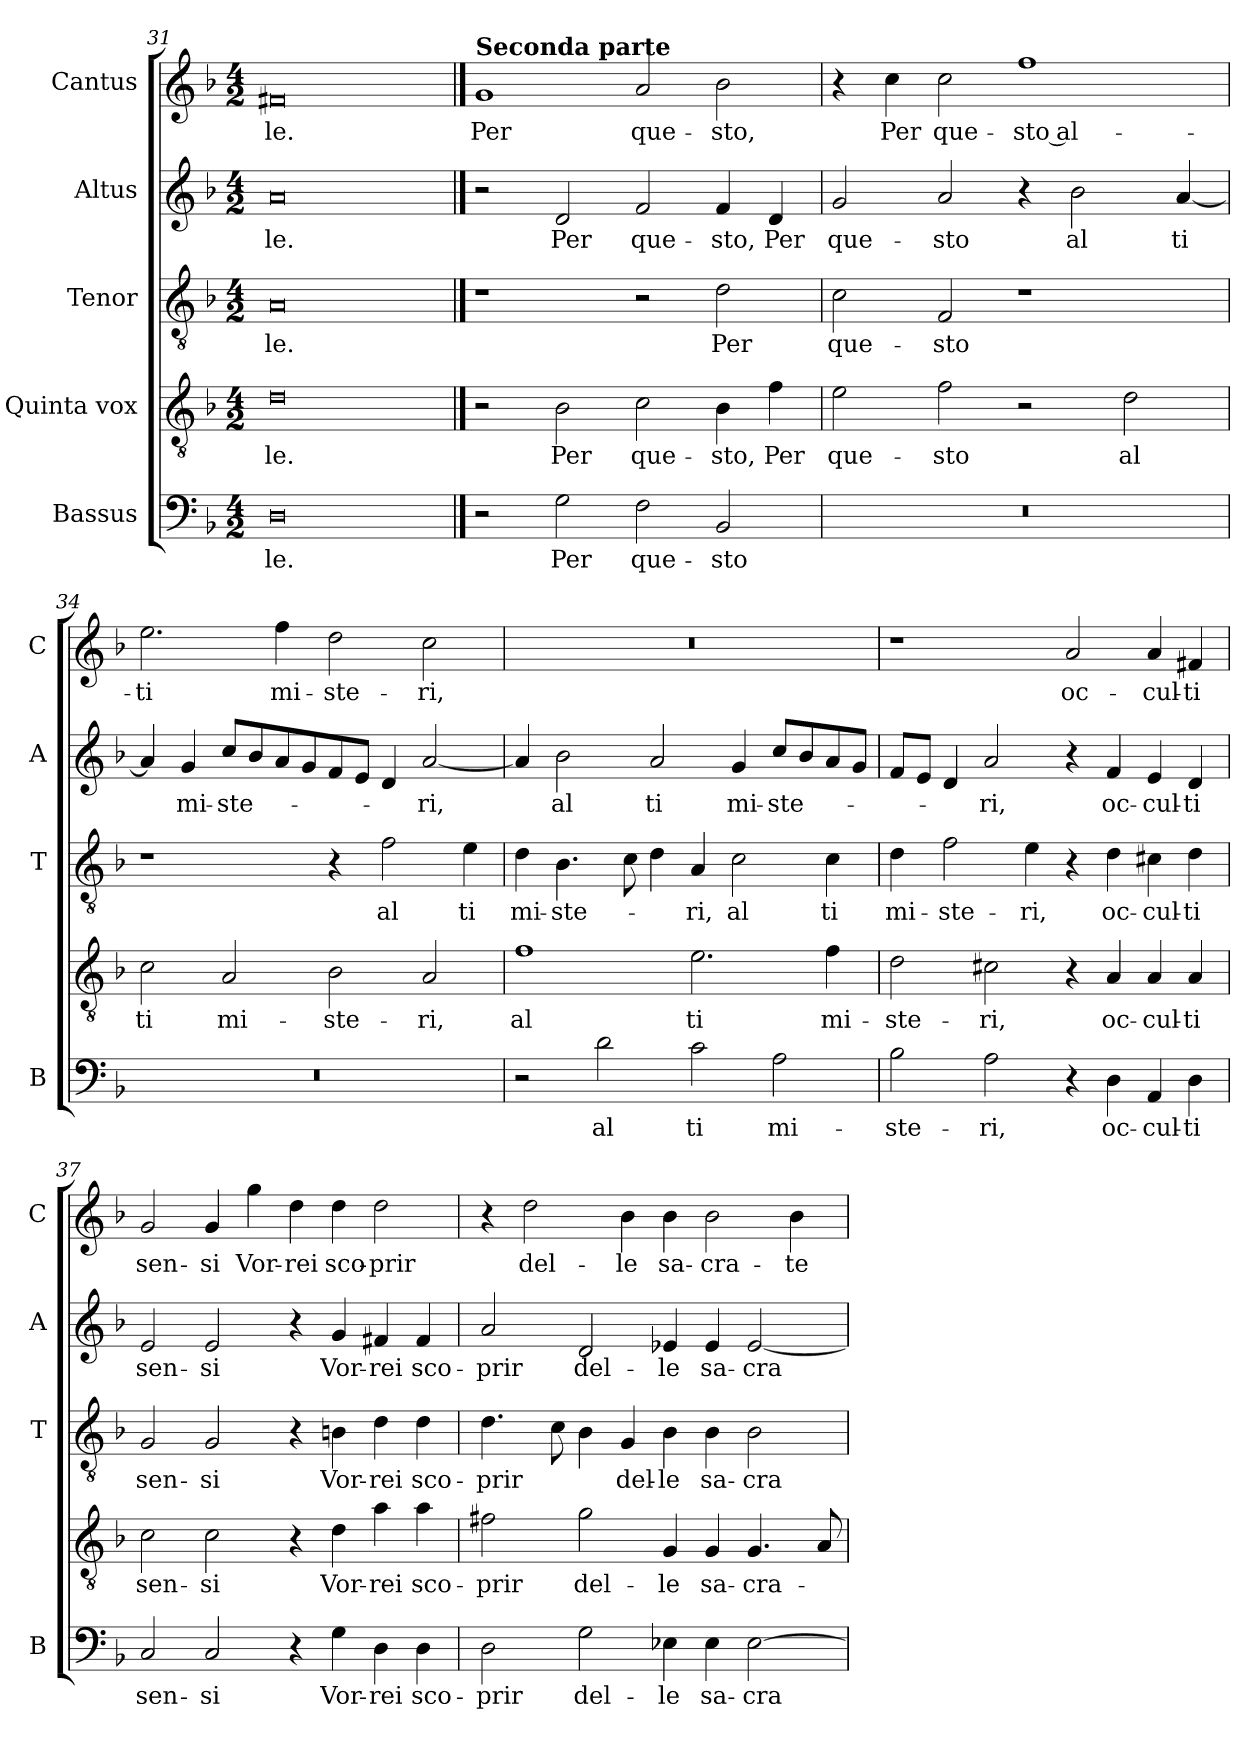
**kern	**text	**kern	**text	**kern	**text	**kern	**text	**kern	**text
*part5	*part5	*part4	*part4	*part3	*part3	*part2	*part2	*part1	*part1
*staff5	*staff5	*staff4	*staff4	*staff3	*staff3	*staff2	*staff2	*staff1	*staff1
*I"Bassus	*	*I"Quinta vox	*	*I"Tenor	*	*I"Altus	*	*I"Cantus	*
*I'B	*	*	*	*I'T	*	*I'A	*	*I'C	*
*clefF4	*	*clefGv2	*	*clefGv2	*	*clefG2	*	*clefG2	*
*k[b-]	*	*k[b-]	*	*k[b-]	*	*k[b-]	*	*k[b-]	*
*F:	*	*F:	*	*F:	*	*F:	*	*F:	*
*M4/2	*	*M4/2	*	*M4/2	*	*M4/2	*	*M4/2	*
=31	=31	=31	=31	=31	=31	=31	=31	=31	=31
!	!LO:LY:b	!	!LO:LY:b	!	!LO:LY:b	!	!LO:LY:b	!	!LO:LY:b
0D	-le.	0d	-le.	0A	-le.	0a	-le.	0f#X	-le.
==32	==32	==32	==32	==32	==32	==32	==32	==32	==32
!	!	!	!	!	!	!	!	!LO:TX:a:B:t=Seconda parte	!
!	!	!	!	!	!	!	!	!	!LO:LY:b
2r	.	2r	.	1r	.	2r	.	1g	Per
!	!LO:LY:b	!	!LO:LY:b	!	!	!	!LO:LY:b	!	!
2G\	Per	2B-\	Per	.	.	2d/	Per	.	.
!	!LO:LY:b	!	!LO:LY:b	!	!	!	!LO:LY:b	!	!LO:LY:b
2F\	que-	2c\	que-	2r	.	2f/	que-	2a/	que-
!	!LO:LY:b	!	!LO:LY:b	!	!LO:LY:b	!	!LO:LY:b	!	!LO:LY:b
2BB-/	-sto	4B-\	-sto,	2d\	Per	4f/	-sto,	2b-\	-sto,
!	!	!	!LO:LY:b	!	!	!	!LO:LY:b	!	!
.	.	4f\	Per	.	.	4d/	Per	.	.
=33	=33	=33	=33	=33	=33	=33	=33	=33	=33
!	!	!	!LO:LY:b	!	!LO:LY:b	!	!LO:LY:b	!	!
0r	.	2e\	que-	2c\	que-	2g/	que-	4r	.
!	!	!	!	!	!	!	!	!	!LO:LY:b
.	.	.	.	.	.	.	.	4cc\	Per
!	!	!	!LO:LY:b	!	!LO:LY:b	!	!LO:LY:b	!	!LO:LY:b
.	.	2f\	-sto	2F/	-sto	2a/	-sto	2cc\	que-
!	!	!	!	!	!	!	!	!	!LO:LY:b
.	.	2r	.	1r	.	4r	.	1ff	-sto al-
!	!	!	!	!	!	!	!LO:LY:b	!	!
.	.	.	.	.	.	2b-\	al	.	.
!	!	!	!LO:LY:b	!	!	!	!	!	!
.	.	2d\	al	.	.	.	.	.	.
!	!	!	!	!	!	!	!LO:LY:b	!	!
.	.	.	.	.	.	[4a/	ti	.	.
!!LO:LB:g=z
=34	=34	=34	=34	=34	=34	=34	=34	=34	=34
!	!	!	!LO:LY:b	!	!	!	!	!	!LO:LY:b
0r	.	2c\	ti	1r	.	4a/]	.	2.ee\	-ti
!	!	!	!	!	!	!	!LO:LY:b	!	!
.	.	.	.	.	.	4g/	mi-	.	.
!	!	!	!LO:LY:b	!	!	!	!LO:LY:b	!	!
.	.	2A/	mi-	.	.	8cc/L	-ste-	.	.
.	.	.	.	.	.	8b-/	.	.	.
!	!	!	!	!	!	!	!	!	!LO:LY:b
.	.	.	.	.	.	8a/	.	4ff\	mi-
.	.	.	.	.	.	8g/	.	.	.
!	!	!	!LO:LY:b	!	!	!	!	!	!LO:LY:b
.	.	2B-\	-ste-	4r	.	8f/	.	2dd\	-ste-
.	.	.	.	.	.	8e/J	.	.	.
!	!	!	!	!	!LO:LY:b	!	!	!	!
.	.	.	.	2f\	al	4d/	.	.	.
!	!	!	!LO:LY:b	!	!	!	!LO:LY:b	!	!LO:LY:b
.	.	2A/	-ri,	.	.	[2a/	-ri,	2cc\	-ri,
!	!	!	!	!	!LO:LY:b	!	!	!	!
.	.	.	.	4e\	ti	.	.	.	.
=35	=35	=35	=35	=35	=35	=35	=35	=35	=35
!	!	!	!LO:LY:b	!	!LO:LY:b	!	!	!	!
2r	.	1f	al	4d\	mi-	4a/]	.	0r	.
!	!	!	!	!	!LO:LY:b	!	!LO:LY:b	!	!
.	.	.	.	4.B-\	-ste-	2b-\	al	.	.
!	!LO:LY:b	!	!	!	!	!	!	!	!
2d\	al	.	.	.	.	.	.	.	.
.	.	.	.	8c\	.	.	.	.	.
!	!	!	!	!	!	!	!LO:LY:b	!	!
.	.	.	.	4d\	.	2a/	ti	.	.
!	!LO:LY:b	!	!LO:LY:b	!	!LO:LY:b	!	!	!	!
2c\	ti	2.e\	ti	4A/	-ri,	.	.	.	.
!	!	!	!	!	!LO:LY:b	!	!LO:LY:b	!	!
.	.	.	.	2c\	al	4g/	mi-	.	.
!	!LO:LY:b	!	!	!	!	!	!LO:LY:b	!	!
2A\	mi-	.	.	.	.	8cc/L	-ste-	.	.
.	.	.	.	.	.	8b-/	.	.	.
!	!	!	!LO:LY:b	!	!LO:LY:b	!	!	!	!
.	.	4f\	mi-	4c\	ti	8a/	.	.	.
.	.	.	.	.	.	8g/J	.	.	.
=36	=36	=36	=36	=36	=36	=36	=36	=36	=36
!	!LO:LY:b	!	!LO:LY:b	!	!LO:LY:b	!	!	!	!
2B-\	-ste-	2d\	-ste-	4d\	mi-	8f/L	.	1r	.
.	.	.	.	.	.	8e/J	.	.	.
!	!	!	!	!	!LO:LY:b	!	!	!	!
.	.	.	.	2f\	-ste-	4d/	.	.	.
!	!LO:LY:b	!	!LO:LY:b	!	!	!	!LO:LY:b	!	!
2A\	-ri,	2c#X\	-ri,	.	.	2a/	-ri,	.	.
!	!	!	!	!	!LO:LY:b	!	!	!	!
.	.	.	.	4e\	-ri,	.	.	.	.
!	!	!	!	!	!	!	!	!	!LO:LY:b
4r	.	4r	.	4r	.	4r	.	2a/	oc-
!	!LO:LY:b	!	!LO:LY:b	!	!LO:LY:b	!	!LO:LY:b	!	!
4D\	oc-	4A/	oc-	4d\	oc-	4f/	oc-	.	.
!	!LO:LY:b	!	!LO:LY:b	!	!LO:LY:b	!	!LO:LY:b	!	!LO:LY:b
4AA/	-cul-	4A/	-cul-	4c#X\	-cul-	4e/	-cul-	4a/	-cul-
!	!LO:LY:b	!	!LO:LY:b	!	!LO:LY:b	!	!LO:LY:b	!	!LO:LY:b
4D\	-ti	4A/	-ti	4d\	-ti	4d/	-ti	4f#X/	-ti
=37	=37	=37	=37	=37	=37	=37	=37	=37	=37
!	!LO:LY:b	!	!LO:LY:b	!	!LO:LY:b	!	!LO:LY:b	!	!LO:LY:b
2C/	sen-	2c\	sen-	2G/	sen-	2e/	sen-	2g/	sen-
!	!LO:LY:b	!	!LO:LY:b	!	!LO:LY:b	!	!LO:LY:b	!	!LO:LY:b
2C/	-si	2c\	-si	2G/	-si	2e/	-si	4g/	-si
!	!	!	!	!	!	!	!	!	!LO:LY:b
.	.	.	.	.	.	.	.	4gg\	Vor-
!	!	!	!	!	!	!	!	!	!LO:LY:b
4r	.	4r	.	4r	.	4r	.	4dd\	-rei
!	!LO:LY:b	!	!LO:LY:b	!	!LO:LY:b	!	!LO:LY:b	!	!LO:LY:b
4G\	Vor-	4d\	Vor-	4Bn\	Vor-	4g/	Vor-	4dd\	sco-
!	!LO:LY:b	!	!LO:LY:b	!	!LO:LY:b	!	!LO:LY:b	!	!LO:LY:b
4D\	-rei	4a\	-rei	4d\	-rei	4f#X/	-rei	2dd\	-prir
!	!LO:LY:b	!	!LO:LY:b	!	!LO:LY:b	!	!LO:LY:b	!	!
4D\	sco-	4a\	sco-	4d\	sco-	4f#/	sco-	.	.
!!LO:PB:g=z
=38	=38	=38	=38	=38	=38	=38	=38	=38	=38
!	!LO:LY:b	!	!LO:LY:b	!	!LO:LY:b	!	!LO:LY:b	!	!
2D\	-prir	2f#X\	-prir	4.d\	-prir	2a/	-prir	4r	.
!	!	!	!	!	!	!	!	!	!LO:LY:b
.	.	.	.	.	.	.	.	2dd\	del-
.	.	.	.	8c\	.	.	.	.	.
!	!LO:LY:b	!	!LO:LY:b	!	!	!	!LO:LY:b	!	!
2G\	del-	2g\	del-	4B-\	.	2d/	del-	.	.
!	!	!	!	!	!LO:LY:b	!	!	!	!LO:LY:b
.	.	.	.	4G/	del-	.	.	4b-\	-le
!	!LO:LY:b	!	!LO:LY:b	!	!LO:LY:b	!	!LO:LY:b	!	!LO:LY:b
4E-X\	-le	4G/	-le	4B-\	-le	4e-X/	-le	4b-\	sa-
!	!LO:LY:b	!	!LO:LY:b	!	!LO:LY:b	!	!LO:LY:b	!	!LO:LY:b
4E-\	sa-	4G/	sa-	4B-\	sa-	4e-/	sa-	2b-\	-cra-
!	!LO:LY:b	!	!LO:LY:b	!	!LO:LY:b	!	!LO:LY:b	!	!
[2E-\	-cra-	4.G/	-cra-	2B-\	-cra-	[2e-/	-cra-	.	.
!	!	!	!	!	!	!	!	!	!LO:LY:b
.	.	.	.	.	.	.	.	4b-\	-te
.	.	8A/	.	.	.	.	.	.	.
=	=	=	=	=	=	=	=	=	=
*-	*-	*-	*-	*-	*-	*-	*-	*-	*-
